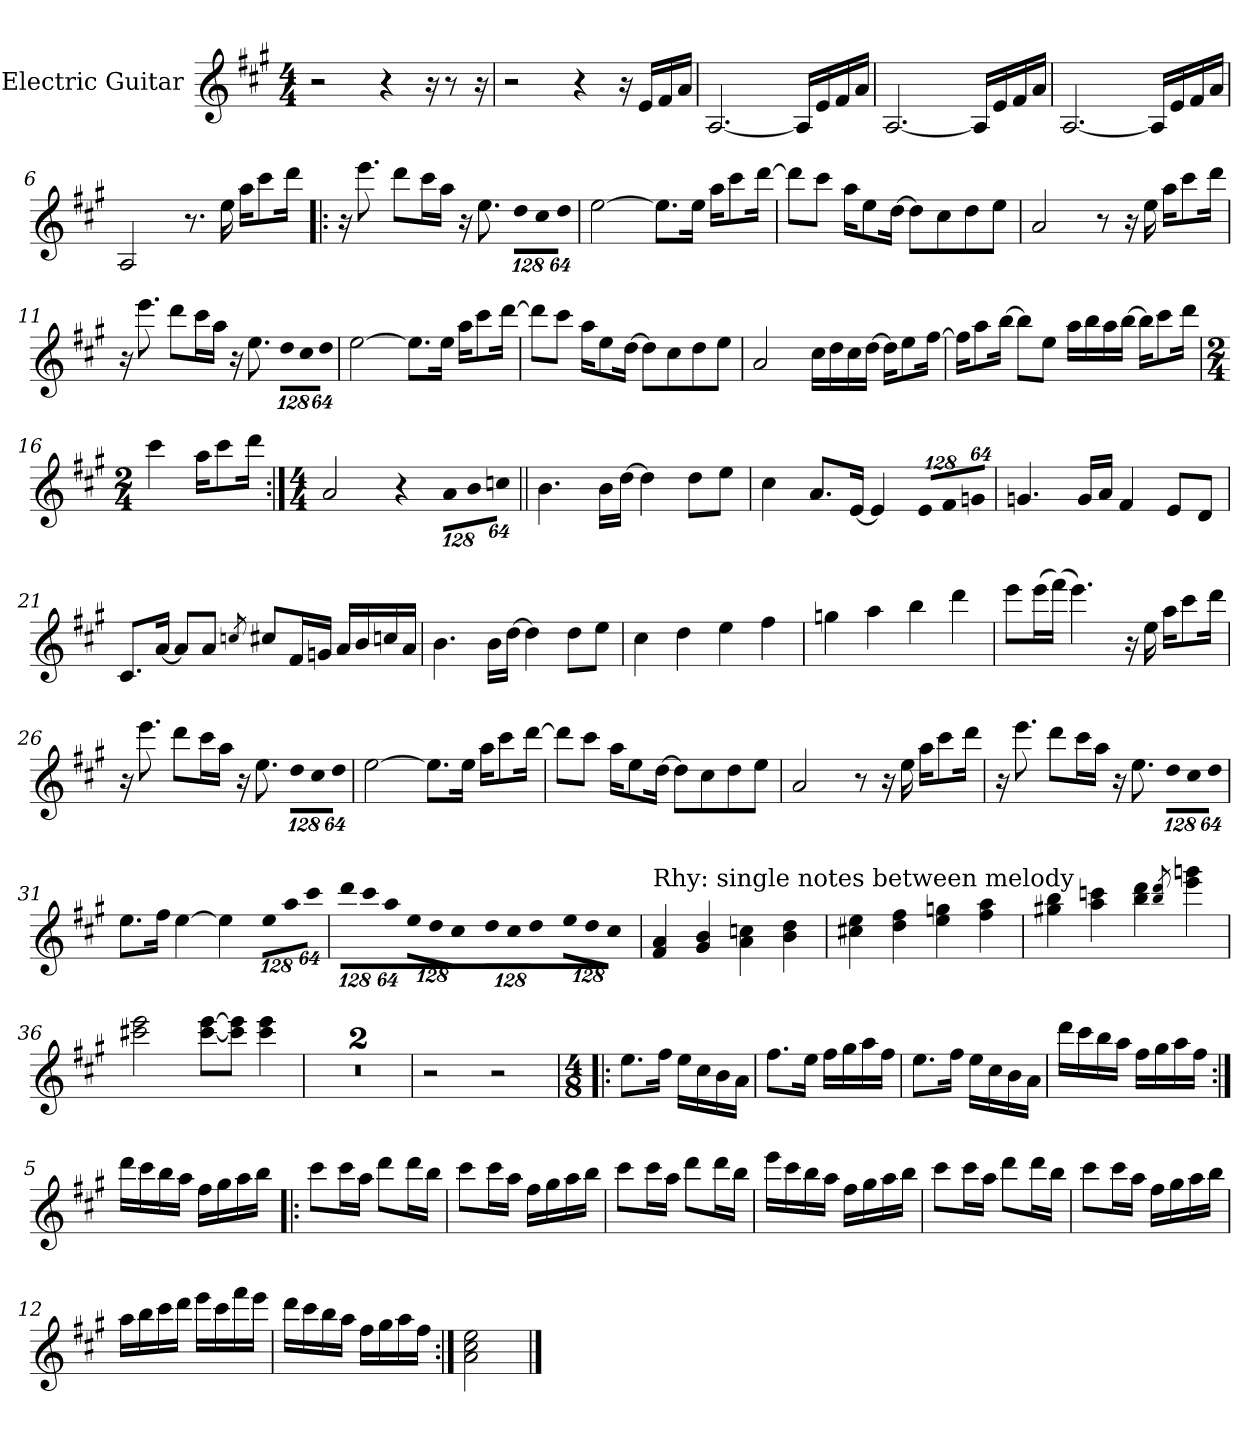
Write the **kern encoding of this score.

**kern
*part1
*staff1
*I"Electric Guitar
*I'E. Gtr.
!!LO:PB:g=z
*clefG2
*ITrd7c12
*k[f#c#g#]
*A:
*M4/4
*MM104
=1
2r
4r
16r
8r
16r
=2
2r
4r
16r
16Ei/LL
16F#i/
16Ai/JJ
=3
[<2.AAi/
16AAi/LL]
16Ei/
16F#i/
16Ai/JJ
!!LO:LB:g=z
=4
[<2.AAi/
16AAi/LL]
16Ei/
16F#i/
16Ai/JJ
=5
[<2.AAi/
16AAi/LL]
16Ei/
16F#i/
16Ai/JJ
=6
2AAi/
8.r
16ei\
16ai\KL
8cc#i\
16ddi\Jk
!!LO:LB:g=z
=7!|:
16r
8.eei\
8ddi\L
16cc#i\L
16ai\JJ
16r
8.ei\
*Xbrackettup
!LO:N:vis=8
1024%85di\L
!LO:N:vis=8
1024%85c#i\
!LO:N:vis=8
512%43di\J
=8
[>2ei\
8.ei\L]
16ei\Jk
16ai\KL
8cc#i\
[>16ddi\Jk
=9
8ddi\L]
8cc#i\J
16ai\KL
8ei\
[>16di\Jk
8di\L]
8c#i\
8di\
8ei\J
!!LO:LB:g=z
=10
2Ai/
8r
16r
16ei\
16ai\KL
8cc#i\
16ddi\Jk
=11
16r
8.eei\
8ddi\L
16cc#i\L
16ai\JJ
16r
8.ei\
!LO:N:vis=8
1024%85di\L
!LO:N:vis=8
1024%85c#i\
!LO:N:vis=8
512%43di\J
=12
[>2ei\
8.ei\L]
16ei\Jk
16ai\KL
8cc#i\
[>16ddi\Jk
=13
8ddi\L]
8cc#i\J
16ai\KL
8ei\
[>16di\Jk
8di\L]
8c#i\
8di\
8ei\J
!!LO:LB:g=z
=14
2Ai/
16c#i\LL
16di\
16c#i\
[>16di\JJ
16di\KL]
8ei\
[>16f#i\Jk
=15
16f#i\KL]
8ai\
[>16bi\Jk
8bi\L]
8ei\J
16ai\LL
16bi\
16ai\
[>16bi\JJ
16bi\KL]
8cc#i\
16ddi\Jk
=16
*M2/4
4cc#i\
16ai\KL
8cc#i\
16ddi\Jk
=17:|!
*M4/4
2Ai/
4r
!LO:N:vis=8
1024%85Ai\L
!LO:N:vis=8
1024%85Bi\
!LO:N:vis=8
512%43cni\J
!!LO:LB:g=z
=18||
4.Bi\
16Bi\LL
[>16di\JJ
4di\]
8di\L
8ei\J
=19
4c#i\
8.Ai/L
[<16Ei/Jk
4Ei/]
!LO:N:vis=8
1024%85Ei/L
!LO:N:vis=8
1024%85F#i/
!LO:N:vis=8
512%43Gni/J
=20
4.Gni/
16Gi/LL
16Ai/JJ
4F#i/
8Ei/L
8Di/J
=21
8.C#i/L
[<16Ai/Jk
8Ai/L]
8Ai/J
8qcni/
8c#Xi/L
16F#i/L
16Gni/JJ
16Ai/LL
16Bi/
16cni/
16Ai/JJ
!!LO:LB:g=z
=22
4.Bi\
16Bi\LL
[>16di\JJ
4di\]
8di\L
8ei\J
=23
4c#i\
4di\
4ei\
4f#i\
=24
4gni\
4ai\
4bi\
4ddi\
=25
8eei\L
(16eei\L
(16ff#i\JJ)
4.eei\)
16r
16ei\
16ai\KL
8cc#i\
16ddi\Jk
!!LO:LB:g=z
=26
16r
8.eei\
8ddi\L
16cc#i\L
16ai\JJ
16r
8.ei\
!LO:N:vis=8
1024%85di\L
!LO:N:vis=8
1024%85c#i\
!LO:N:vis=8
512%43di\J
=27
[>2ei\
8.ei\L]
16ei\Jk
16ai\KL
8cc#i\
[>16ddi\Jk
=28
8ddi\L]
8cc#i\J
16ai\KL
8ei\
[>16di\Jk
8di\L]
8c#i\
8di\
8ei\J
=29
2Ai/
8r
16r
16ei\
16ai\KL
8cc#i\
16ddi\Jk
!!LO:LB:g=z
=30
16r
8.eei\
8ddi\L
16cc#i\L
16ai\JJ
16r
8.ei\
!LO:N:vis=8
1024%85di\L
!LO:N:vis=8
1024%85c#i\
!LO:N:vis=8
512%43di\J
=31
8.ei\L
16f#i\Jk
[>4ei\
4ei\]
!LO:N:vis=8
1024%85ei\L
!LO:N:vis=8
1024%85ai\
!LO:N:vis=8
512%43cc#i\J
=32
!LO:N:vis=8
1024%85ddi\L
!LO:N:vis=8
1024%85cc#i\
!LO:N:vis=8
512%43ai\J
!LO:N:vis=8
1024%85ei\L
!LO:N:vis=8
1024%85di\
!LO:N:vis=8
512%43c#i\J
!LO:N:vis=8
1024%85di\L
!LO:N:vis=8
1024%85c#i\
!LO:N:vis=8
512%43di\J
!LO:N:vis=8
1024%85ei\L
!LO:N:vis=8
1024%85di\
!LO:N:vis=8
512%43c#i\J
!!LO:PB:g=z
=33
!LO:TX:a:t=Rhy&colon; single notes between melody
4F#i/ 4Ai
4G#i/ 4Bi
4Ai\ 4cni
4Bi\ 4di
=34
4c#Xi\ 4ei
4di\ 4f#i
4ei\ 4gni
4f#i\ 4ai
=35
4g#Xi\ 4bi
4ai\ 4ccni
4bi\ 4ddi
8qbi/ 8qddi
4eei\ 4ggni
=36
2cc#Xi\ 2eei
[<8cc#i\ [>8eeiL
8cc#i\] 8eei]J
4cc#i\ 4eei
!!LO:LB:g=z
=37
1r
=38
1r
=39
2r
2r
!!LO:LB:g=z
=1!|:
*M4/8
8.ei\L
16f#i\Jk
16ei\LL
16c#i\
16Bi\
16Ai\JJ
=2
8.f#i\L
16ei\Jk
16f#i\LL
16g#i\
16ai\
16f#i\JJ
=3
8.ei\L
16f#i\Jk
16ei\LL
16c#i\
16Bi\
16Ai\JJ
=4
16ddi\LL
16cc#i\
16bi\
16ai\JJ
16f#i\LL
16g#i\
16ai\
16f#i\JJ
=5:|!
16ddi\LL
16cc#i\
16bi\
16ai\JJ
16f#i\LL
16g#i\
16ai\
16bi\JJ
!!LO:LB:g=z
=6!|:
8cc#i\L
16cc#i\L
16ai\JJ
8ddi\L
16ddi\L
16bi\JJ
=7
8cc#i\L
16cc#i\L
16ai\JJ
16f#i\LL
16g#i\
16ai\
16bi\JJ
=8
8cc#i\L
16cc#i\L
16ai\JJ
8ddi\L
16ddi\L
16bi\JJ
=9
16eei\LL
16cc#i\
16bi\
16ai\JJ
16f#i\LL
16g#i\
16ai\
16bi\JJ
!!LO:LB:g=z
=10
8cc#i\L
16cc#i\L
16ai\JJ
8ddi\L
16ddi\L
16bi\JJ
=11
8cc#i\L
16cc#i\L
16ai\JJ
16f#i\LL
16g#i\
16ai\
16bi\JJ
=12
16ai\LL
16bi\
16cc#i\
16ddi\JJ
16eei\LL
16cc#i\
16ff#i\
16eei\JJ
=13
16ddi\LL
16cc#i\
16bi\
16ai\JJ
16f#i\LL
16g#i\
16ai\
16f#i\JJ
=14:|!
2Ai\ 2c#i 2ei
==
*-
